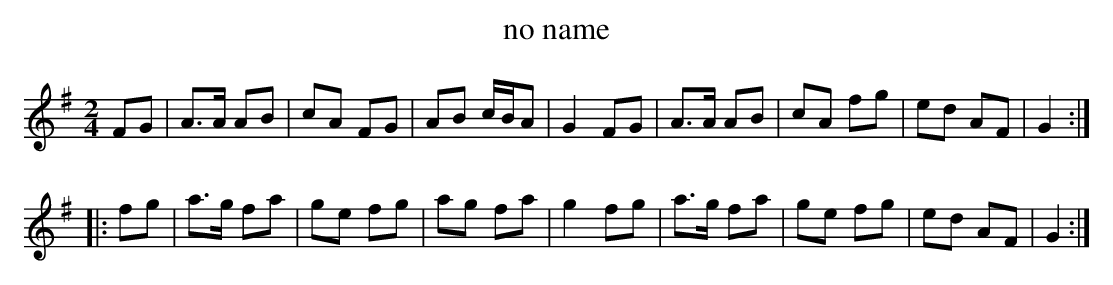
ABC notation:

X:1
T:no name
M:2/4
L:1/8
K:Dmix
FG|A>A AB|cA FG|AB c/B/A|G2 FG|A>A AB|cA fg|ed AF|G2:|
|:fg|a>g fa|ge fg|ag fa|g2 fg|a>g fa|ge fg|ed AF|G2:|
